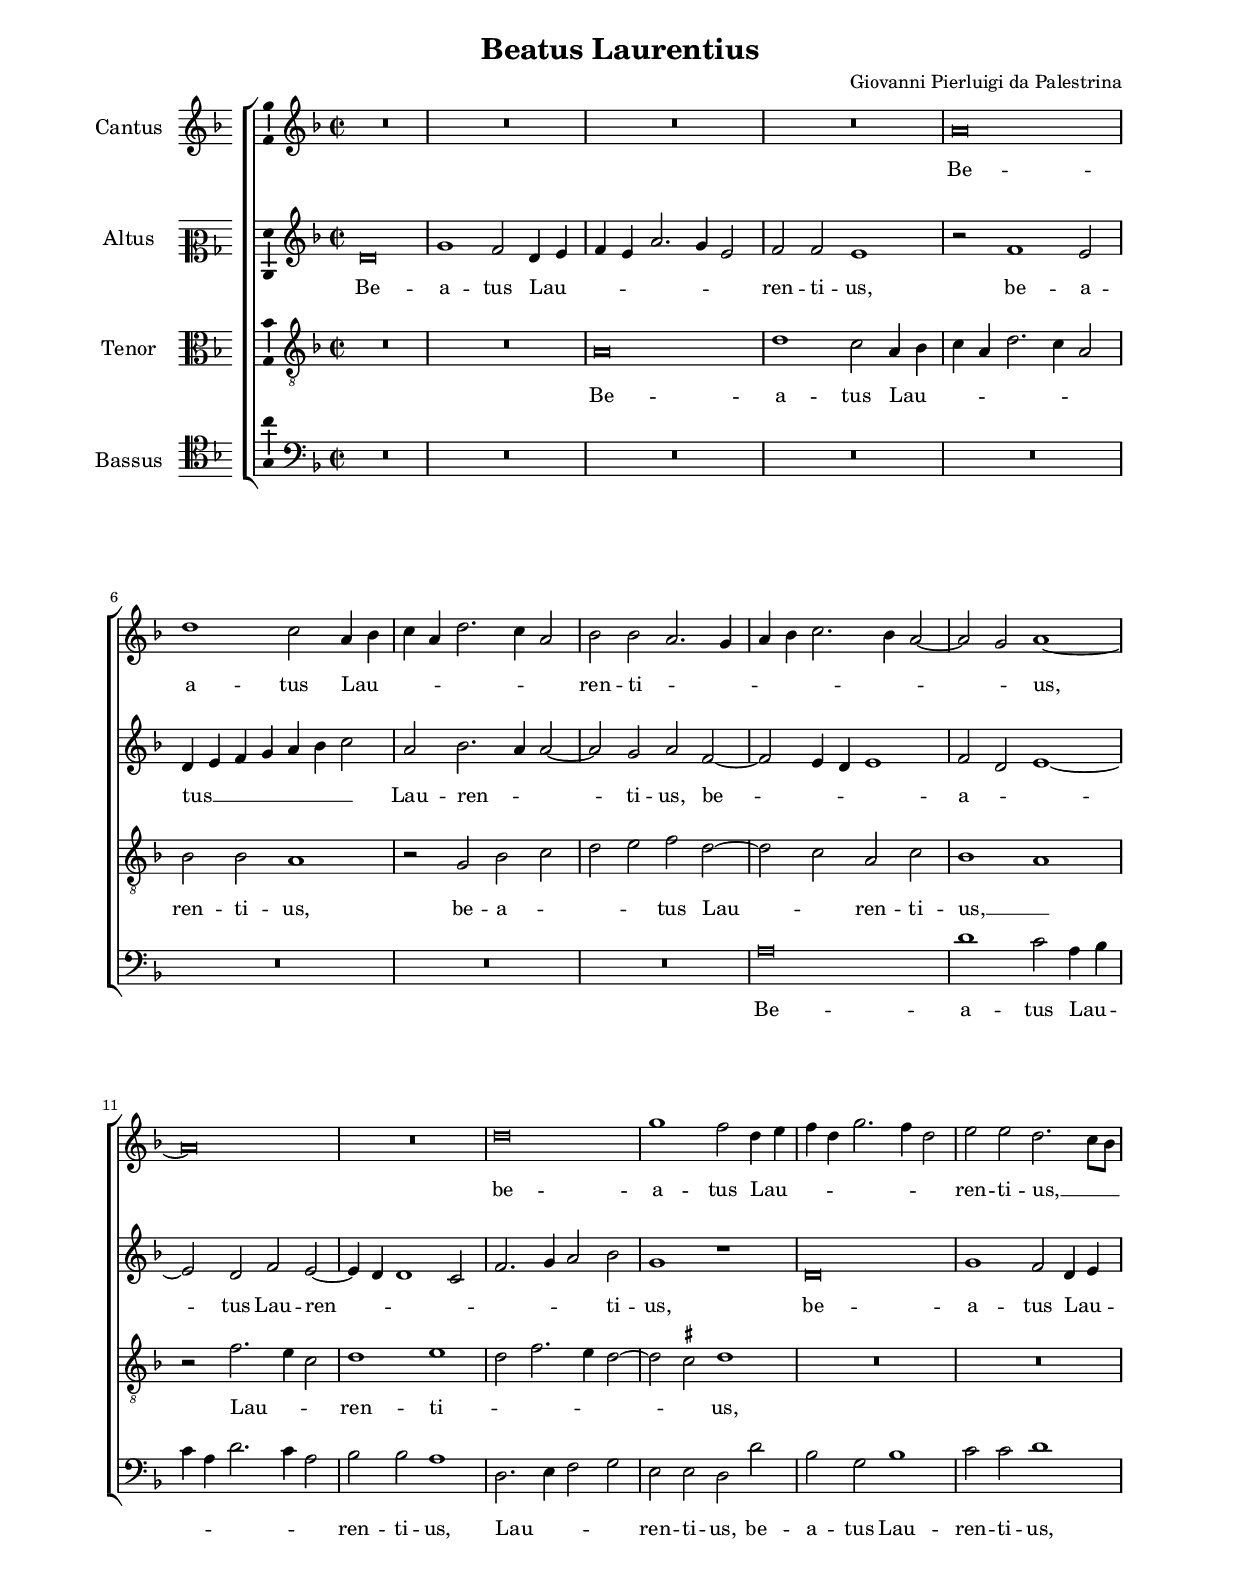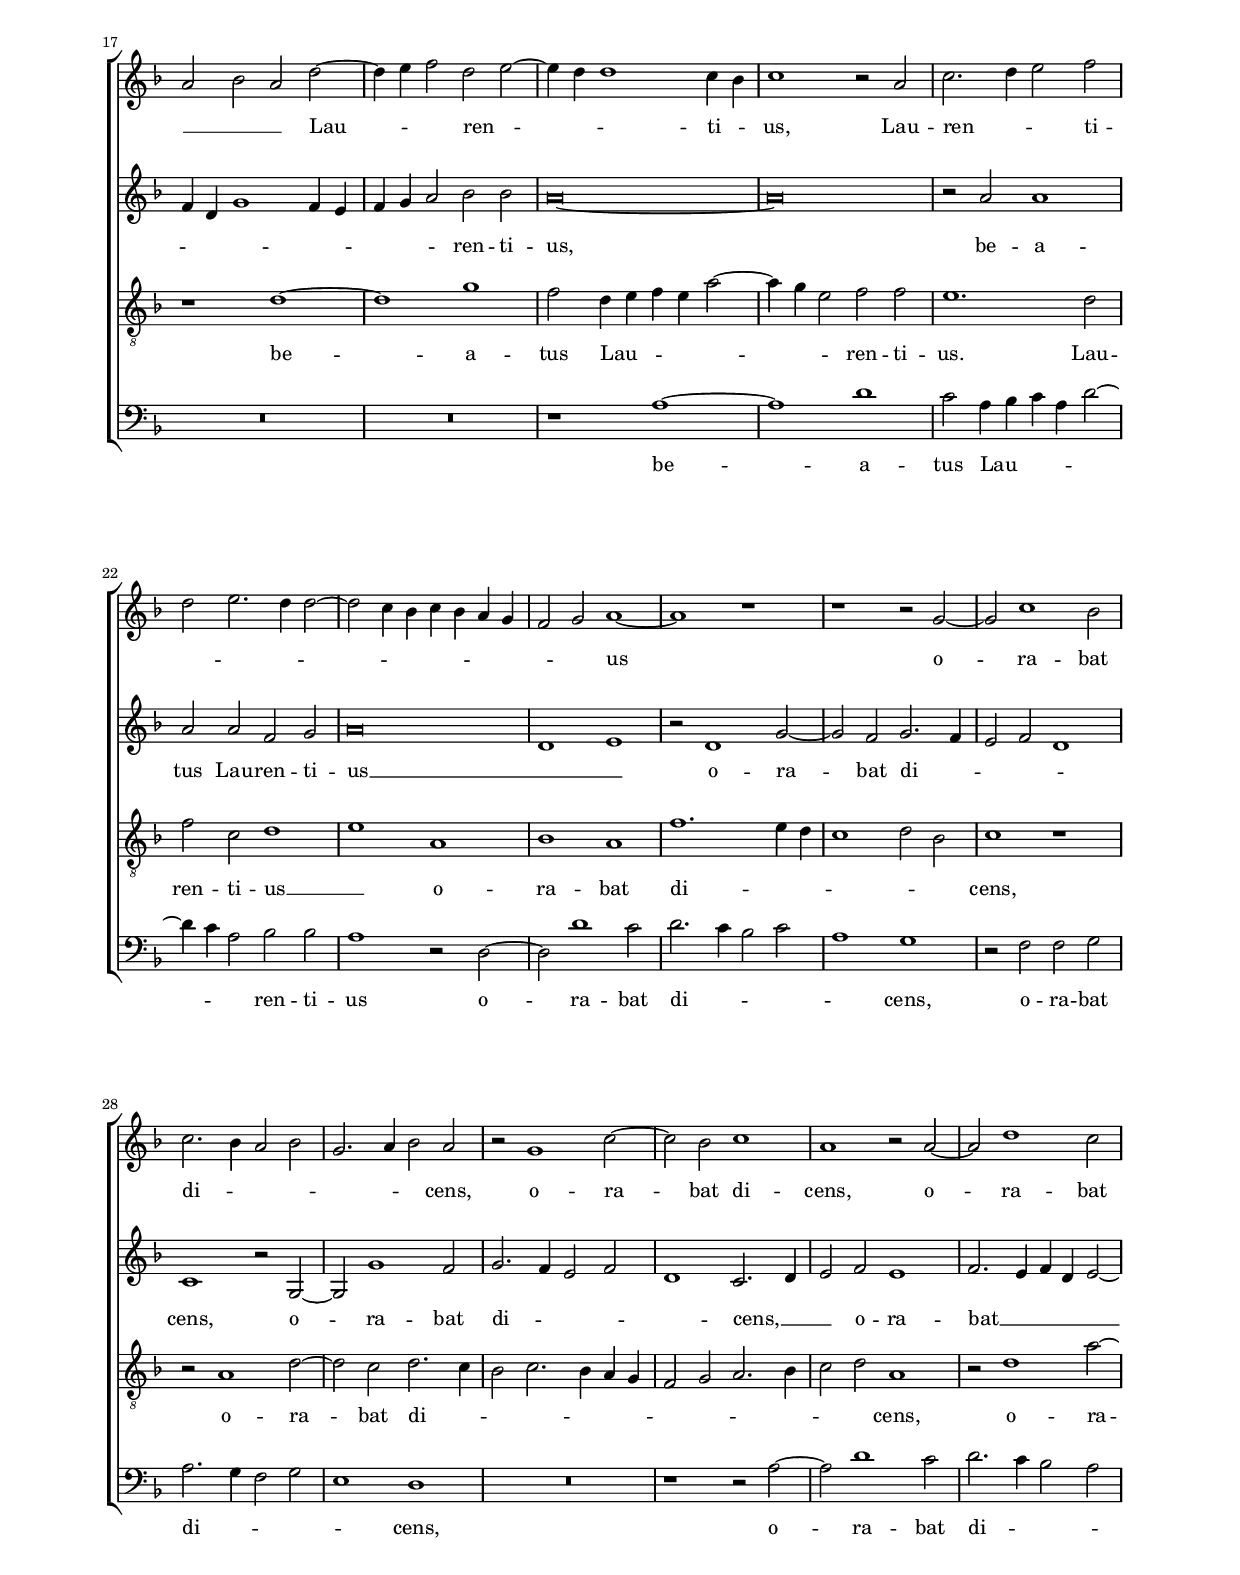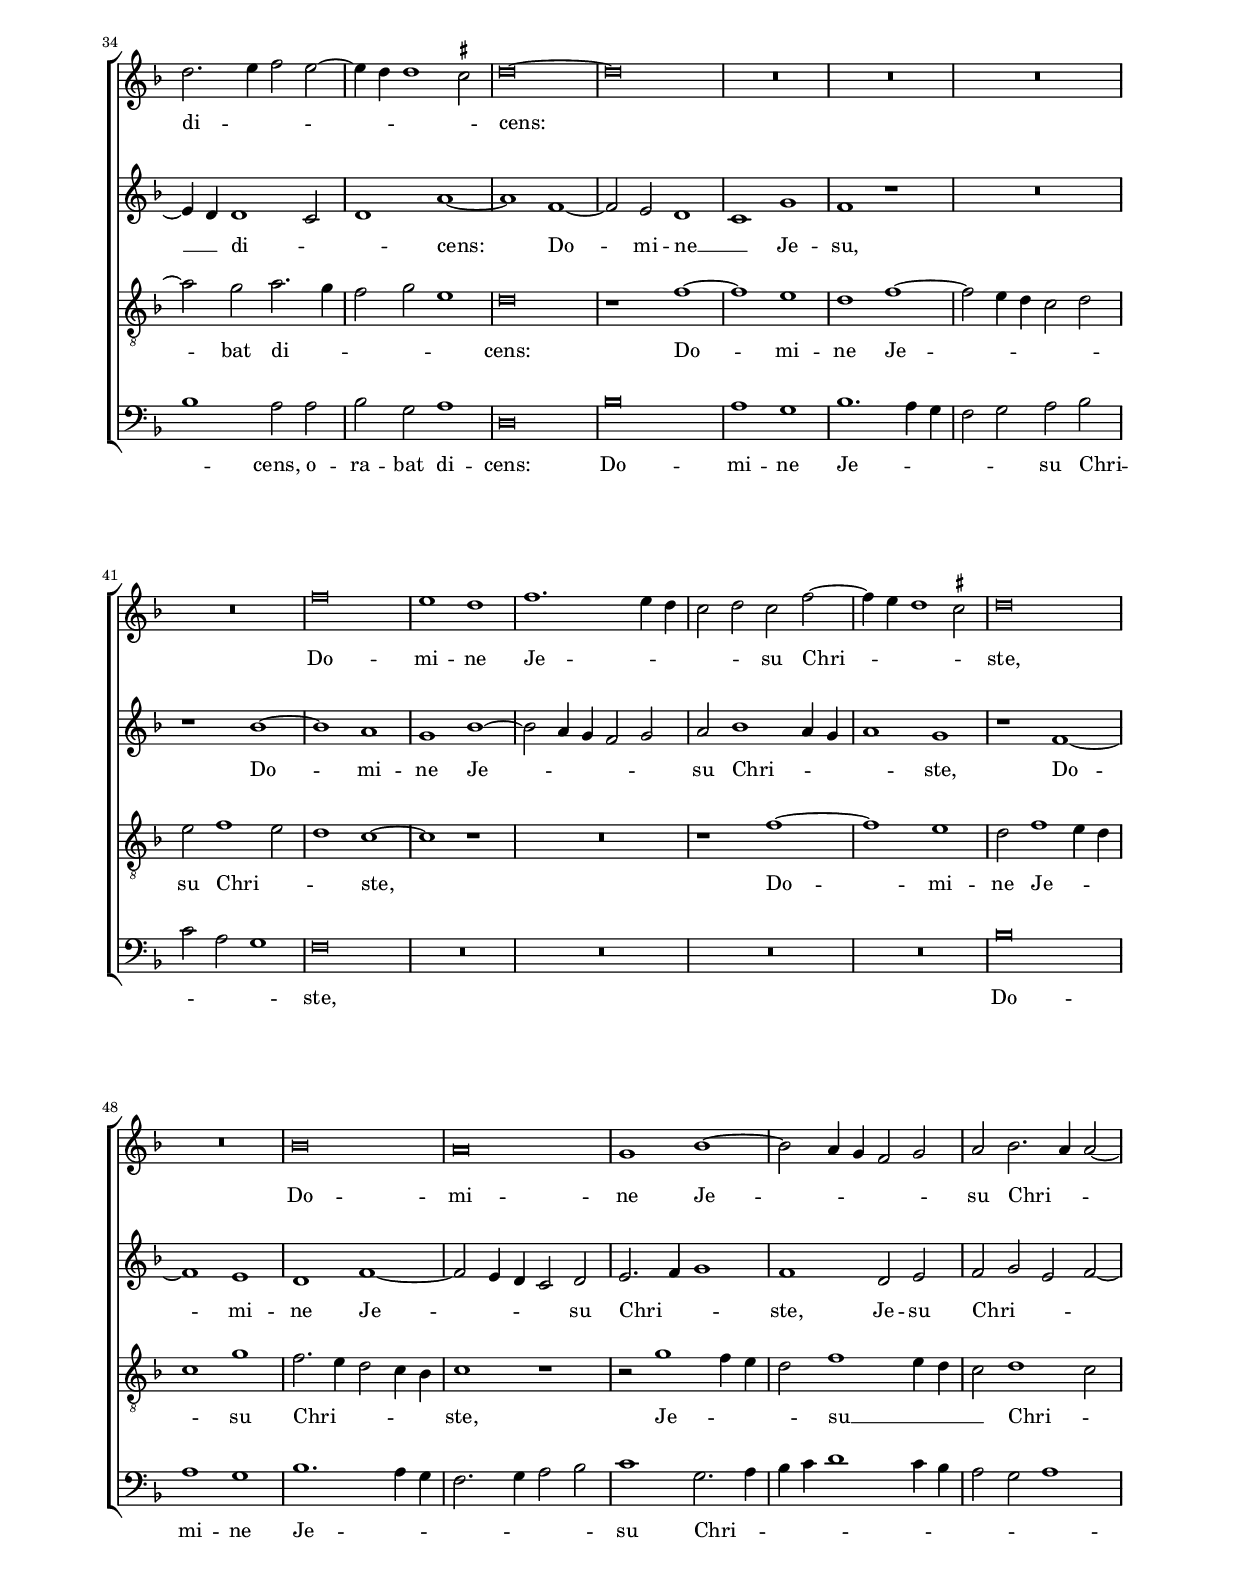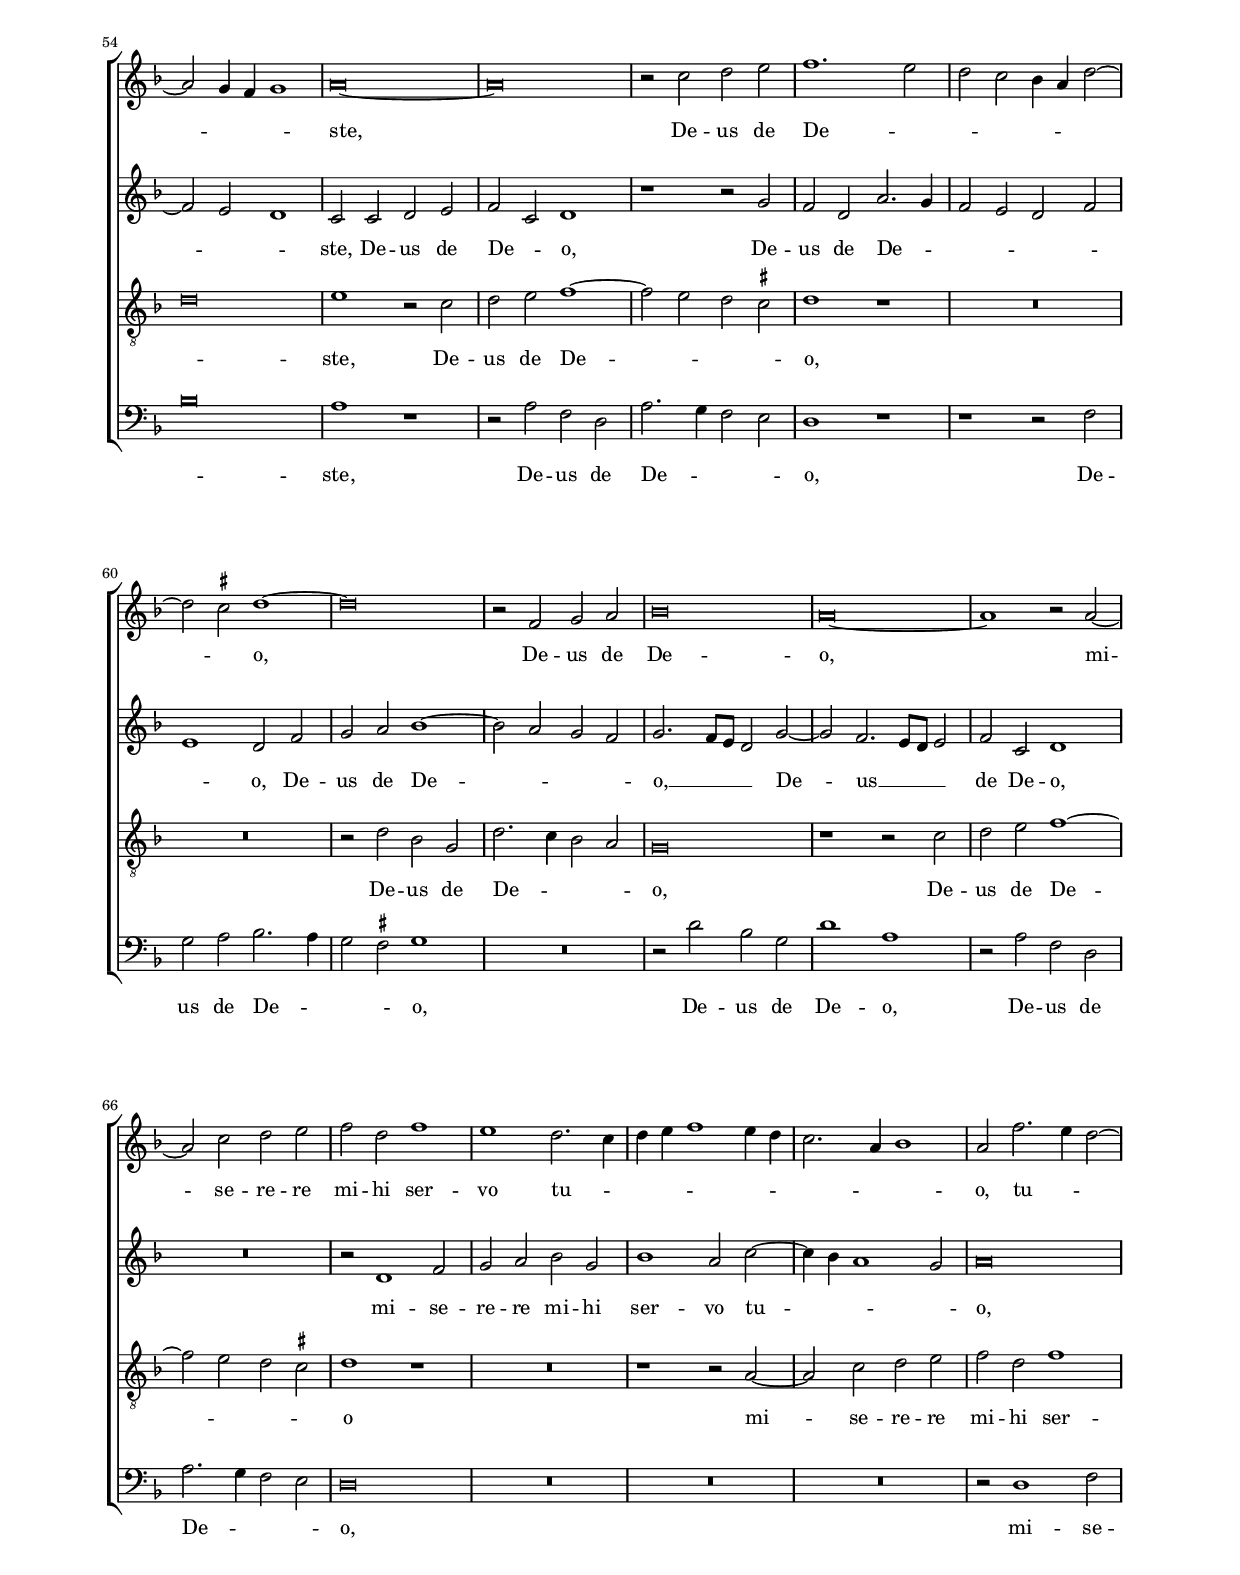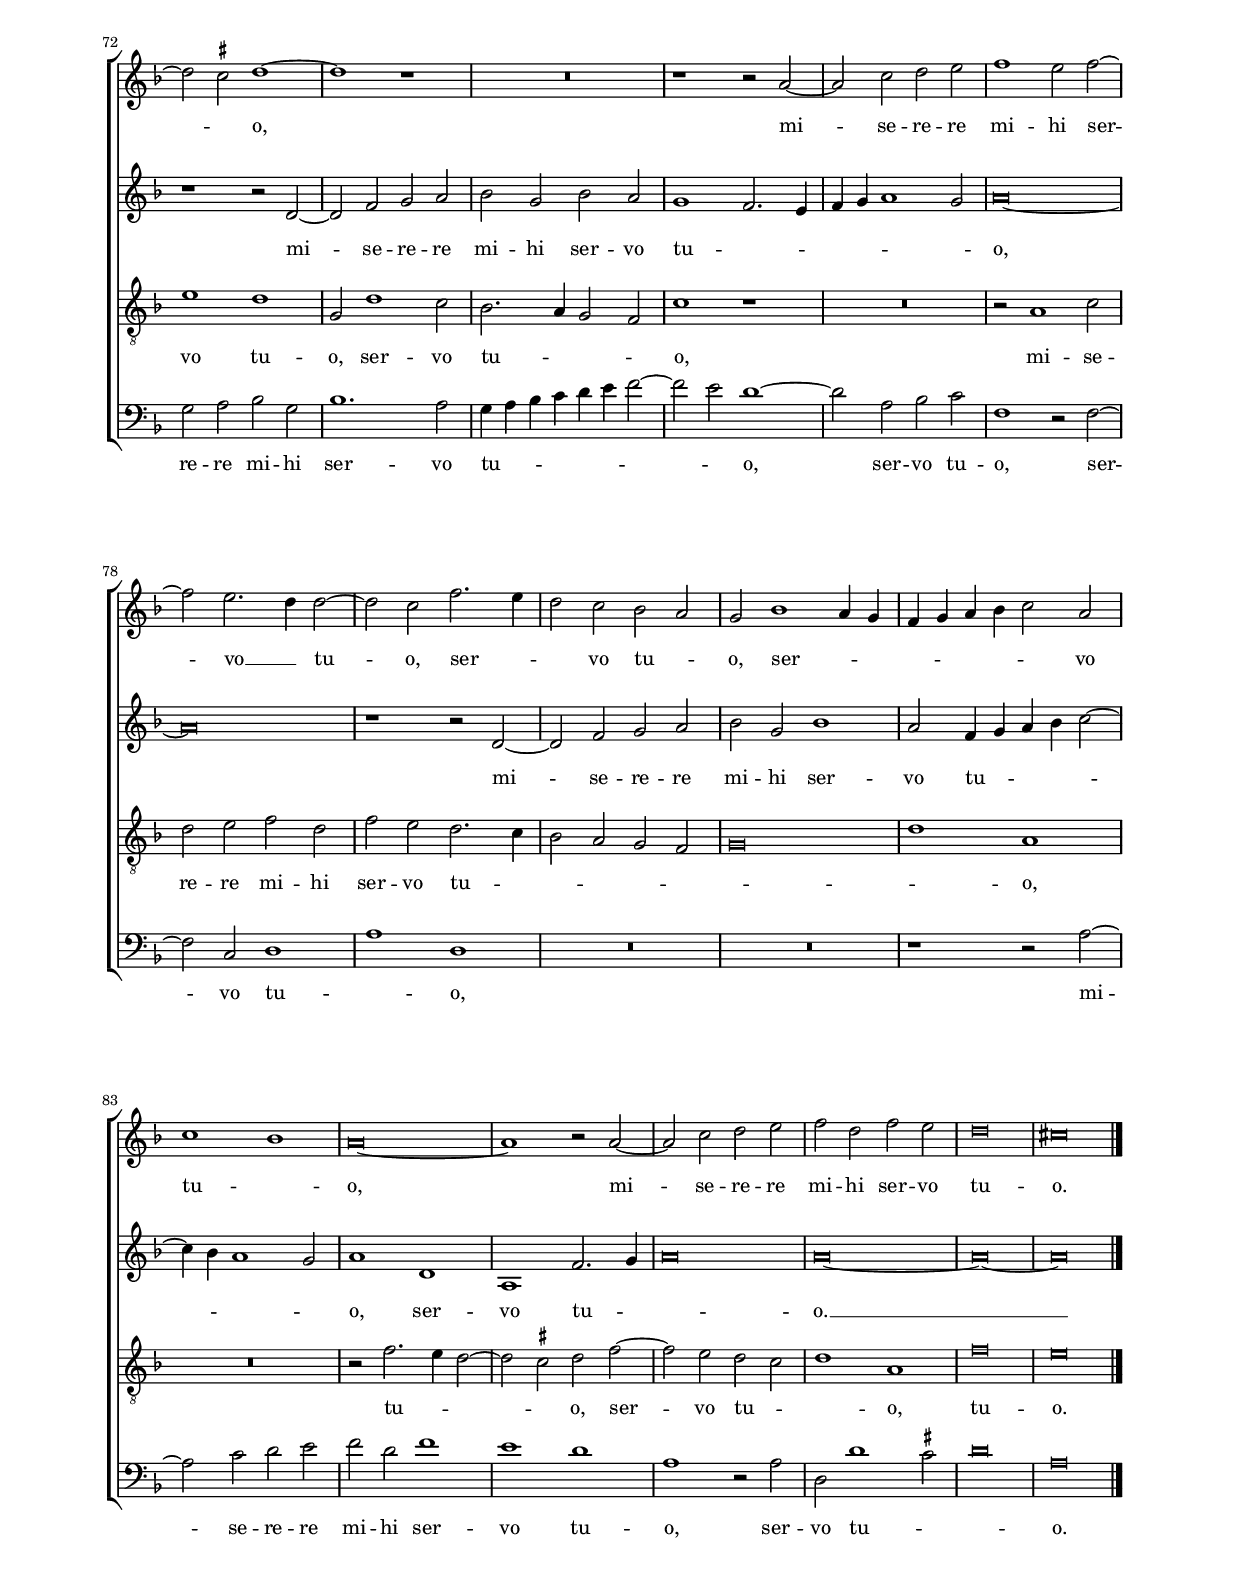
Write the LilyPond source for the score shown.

\header
{
  title="Beatus Laurentius"
  composer="Giovanni Pierluigi da Palestrina"
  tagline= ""
}

\version "2.24.2"
\include "deutsch.ly"
#(set-global-staff-size 16)
% #(set-default-paper-size "letter")
#(ly:set-option 'point-and-click #f)

	
global = {
	\key f \major
	\time 2/2 \set Score.measureLength = #(ly:make-moment 2/1)
	\skip 1*2*89 \bar "|."
	}

	ficta = { \once \set suggestAccidentals = ##t }
	
	forget = #(define-music-function (music) (ly:music?) #{
		\accidentalStyle forget
		$music
		\accidentalStyle default
		#})
	

\paper
	{
	top-margin = 2 \cm
	bottom-margin = 2 \cm
	left-margin = 2 \cm
	right-margin = 2 \cm
	ragged-bottom = ##f
	ragged-last-bottom = ##t
	print-page-number = ##f
	system-system-spacing = #'((basic-distance . 20) (minimum-distance . 14) (padding . 8) (strechability . 150))
%	systems-per-page = 3
%	min-systems-per-page = 3
	}


incipitcantus = \markup { \score {
	{
	\set Staff.instrumentName = \markup { \fontsize #1 "Cantus" }
	\key f \major
	\clef violin
	s4 \bar ""
	}
	\layout  {
	raggedright = ##t
	indent = 1.6 \cm
	line-width = 2.5\cm
	\context { \Staff \remove Time_signature_engraver }
	\override Staff.Clef.Y-extent = #'(0 . 0)
	}} \hspace #1 }
	
	 
incipitaltus = \markup { \score {
	{
	\set Staff.instrumentName = \markup { \fontsize #1 "Altus" }
	\key f \major
	\clef mezzosoprano
	s4 \bar ""
	}
	\layout  {
	raggedright = ##t
	indent = 1.6 \cm
	line-width = 2.5\cm
	\context { \Staff \remove Time_signature_engraver }
	\override Staff.Clef.Y-extent = #'(0 . 0)
	}} \hspace #1 }


incipittenor = \markup { \score {
	{
	\set Staff.instrumentName = \markup { \fontsize #1 "Tenor" }
	\key f \major
	\clef alto
	s4 \bar ""
	}
	\layout  {
	raggedright = ##t
	indent = 1.6 \cm
	line-width = 2.5\cm
	\context { \Staff \remove Time_signature_engraver }
	\override Staff.Clef.Y-extent = #'(0 . 0)
	}} \hspace #1 }


incipitbassus = \markup { \score {
	{
	\set Staff.instrumentName = \markup { \fontsize #1 "Bassus" }
	\key f \major
	\clef tenor
	s4 \bar ""
	}
	\layout  {
	raggedright = ##t
	indent = 1.6 \cm
	line-width = 2.5\cm
	\context { \Staff \remove Time_signature_engraver }
	\override Staff.Clef.Y-extent = #'(0 . 0)
	}} \hspace #1 }


cantus =  \relative c''
	{
	R\breve
	R\breve
	R\breve
	R\breve
%5
	a\breve |
	d1 c2 a4 b
	c4 a d2. c4 a2
	b2 b a2. g4
	a4 b c2. b4 a2~
%10
	a2 g a1~ |
	a\breve
	R\breve
	d\breve
	g1 f2 d4 e
%15
	f4 d g2. f4 d2 |
	e2 e d2. c8 b
	a2 b a d~
	d4 e f2 d e~
	e4 d d1 c4 b
%20
	c1 r2 a |
	c2. d4 e2 f
	d2 e2. d4 d2~
	d2 c4 b c b a g
	f2 g a1~
%25
	a1 r |
	r1 r2 g~
	g2 c1 b2
	c2. b4 a2 b
	g2. a4 b2 a
%30
	r2 g1 c2~ |
	c2 b c1
	a1 r2 a~
	a2 d1 c2
	d2. e4 f2 e~
%35
	e4 d d1 \ficta cis2 |
	d\breve~
	d\breve
	R\breve
	R\breve
%40
	R\breve |
	R\breve
	f\breve
	e1 d
	f1. e4 d
%45
	c2 d c f~ |
	f4 e d1 \ficta cis2
	d\breve
	R\breve
	b\breve
%50
	a\breve |
	g1 b~
	b2 a4 g f2 g
	a2 b2. a4 a2~
	a2 g4 f g1
%55
	a\breve~ |
	a\breve
	r2 c d e
	f1. e2
	d2 c b4 a d2~
%60
	d2 \ficta cis d1~ |
	d\breve
	r2 f, g a
	b\breve
	a\breve~
%65
	a1 r2 a~ |
	a2 c d e
	f2 d f1
	e1 d2. c4
	d4 e f1 e4 d
%70
	c2. a4 b1 |
	a2 f'2. e4 d2~
	d2 \ficta cis2 d1~
	d1 r
	R\breve
%75
	r1 r2 a~ |
	a2 c d e
	f1 e2 f~
	f2 e2. d4 d2~
	d2 c f2. e4
%80
	d2 c b a |
	g2 b1 a4 g
	f4 g a b c2 a
	c1 b
	a\breve~
%85
	a1 r2 a~ |
	a2 c d e
	f2 d f e
	d\breve
	cis\breve |
	}


altus =  \relative c'
	{
	d\breve
	g1 f2 d4 e
	f4 e a2. g4 e2
	f2 f e1
%5
	r2 f1 e2 |
	d4 e f g a b c2
	a2 b2. a4 a2~
	a2 g a f~
	f2 e4 d e1
%10
	f2 d e1~ |
	e2 d f e~
	e4 d d1 c2
	f2. g4 a2 b
	g1 r
%15
	d\breve |
	g1 f2 d4 e
	f4 d g1 f4 e
	f4 g a2 b b
	a\breve~
%20
	a\breve |
	r2 a a1
	a2 a f g
	a\breve
	d,1 e
%25
	r2 d1 g2~ |
	g2 f g2. f4
	e2 f d1
	c1 r2 g~
	g2 g'1 f2
%30
	g2. f4 e2 f |
	d1 c2. d4
	e2 f e1
	f2. e4 f d e2~
	e4 d d1 c2
%35
	d1 a'~ |
	a1 f~
	f2 e d1
	c1 g'
	f1 r
%40
	R\breve |
	r1 b~
	b1 a
	g1 b~
	b2 a4 g f2 g
%45
	a2 b1 a4 g |
	a1 g
	r1 f~
	f1 e
	d1 f~
%50
	f2 e4 d c2 d |
	e2. f4 g1
	f1 d2 e
	f2 g e f~
	f2 e d1
%55
	c2 c d e |
	f2 c d1
	r1 r2 g
	f2 d a'2. g4
	f2 e d f
%60
	e1 d2 f |
	g2 a b1~
	b2 a g f
	g2. f8 e d2 g~
	g2 f2. e8 d e2
%65
	f2 c d1 |
	R\breve
	r2 d1 f2
	g2 a b g
	b1 a2 c~
%70
	c4 b a1 g2 |
	a\breve
	r1 r2 d,~
	d2 f g a
	b2 g b a
%75
	g1 f2. e4 |
	f4 g a1 g2
	a\breve~
	a\breve
	r1 r2 d,~
%80
	d2 f g a |
	b2 g b1
	a2 f4 g a b c2~
	c4 b a1 g2
	a1 d,
%85
	a1 f'2. g4 |
	a\breve
	a\breve~
	a\breve~
	a\breve |
	}


tenor =  \relative c'
	{
	R\breve
	R\breve
	a\breve
	d1 c2 a4 b
%5
	c4 a d2. c4 a2 |
	b2 b a1
	r2 g b c
	d2 e f d~
	d2 c a c
%10
	b1 a |
	r2 f'2. e4 c2
	d1 e
	d2 f2. e4 d2~
	d2 \ficta cis d1
%15
	R\breve |
	R\breve
	r1 d~
	d1 g
	f2 d4 e f e a2~
%20
	a4 g e2 f f |
	e1. d2
	f2 c d1
	e1 a,
	b1 a
%25
	f'1. e4 d |
	c1 d2 b
	c1 r
	r2 a1 d2~
	d2 c d2. c4
%30
	b2 c2. b4 a g |
	f2 g a2. b4
	c2 d a1
	r2 d1 a'2~
	a2 g a2. g4
%35
	f2 g e1 |
	d\breve
	r1 f~
	f1 e
	d1 f~
%40
	f2 e4 d c2 d |
	e2 f1 e2
	d1 c~
	c1 r
	R\breve
%45
	r1 f~ |
	f1 e
	d2 f1 e4 d
	c1 g'
	f2. e4 d2 c4 b
%50
	c1 r |
	r2 g'1 f4 e
	d2 f1 e4 d
	c2 d1 c2
	d\breve
%55
	e1 r2 c |
	d2 e f1~
	f2 e d \ficta cis
	d1 r
	R\breve
%60
	R\breve |
	r2 d b g
	d'2. c4 b2 a
	g\breve
	r1 r2 c
%65
	d2 e f1~ |
	f2 e d \ficta cis
	d1 r
	R\breve
	r1 r2 a~
%70
	a2 c d e |
	f2 d f1
	e1 d
	g,2 d'1 c2
	b2. a4 g2 f
%75
	c'1 r |
	R\breve
	r2 a1 c2
	d2 e f d
	f2 e d2. c4
%80
	b2 a g f |
	g\breve
	d'1 a
	R\breve
	r2 f'2. e4 d2~
%85
	d2 \ficta cis d f~ |
	f2 e d c
	d1 a
	f'\breve
	e\breve |
	}


bassus  =  \relative c
	{
	R\breve
	R\breve
	R\breve
	R\breve
%5
	R\breve |
	R\breve
	R\breve
	R\breve
	a'\breve
%10
	d1 c2 a4 b |
	c4 a d2. c4 a2
	b2 b a1
	d,2. e4 f2 g
	e2 e d d'
%15
	b2 g b1 |
	c2 c d1
	R\breve
	R\breve
	r1 a~
%20
	a1 d |
	c2 a4 b c a d2~
	d4 c a2 b b
	a1 r2 d,~
	d2 d'1 c2
%25
	d2. c4 b2 c |
	a1 g
	r2 f f g
	a2. g4 f2 g
	e1 d
%30
	R\breve |
	r1 r2 a'~
	a2 d1 c2
	d2. c4 b2 a
	b1 a2 a
%35
	b2 g a1 |
	d,\breve
	b'\breve
	a1 g
	b1. a4 g
%40
	f2 g a b |
	c2 a g1
	f\breve
	R\breve
	R\breve
%45
	R\breve |
	R\breve
	b\breve
	a1 g
	b1. a4 g
%50
	f2. g4 a2 b |
	c1 g2. a4
	b4 c d1 c4 b
	a2 g a1
	b\breve
%55
	a1 r1 |
	r2 a2 f d
	a'2. g4 f2 e
	d1 r
	r1 r2 f
%60
	g2 a b2. a4 |
	g2 \ficta fis g1
	R\breve
	r2 d' b g
	d'1 a
%65
	r2 a f d |
	a'2. g4 f2 e
	d\breve
	R\breve
	R\breve
%70
	R\breve |
	r2 d1 f2
	g2 a b g
	b1. a2
	g4 a b c d e f2~
%75
	f2 e d1~ |
	d2 a b c
	f,1 r2 f~
	f2 c d1
	a'1 d,
%80
	R\breve |
	R\breve
	r1 r2 a'~
	a2 c d e
	f2 d f1
%85
	e1 d |
	a1 r2 a
	d,2 d'1 \ficta cis2
	d\breve
	a\breve |
	}

lyricscantus = \lyricmode {
	Be -- a -- tus Lau -- _ _ _ _ _ _ ren -- ti -- _ _ _ _ _ _ _ _ us,
	be -- a -- tus Lau -- _ _ _ _ _ _ ren -- ti -- us, __ _ _ _ _ _
	Lau -- _ _ ren -- _ _ _ ti -- _ us,
	Lau -- ren -- _ _ ti -- _ _ _ _ _ _ _ _ _ _ _ _ us
	o -- ra -- bat di -- _ _ _ _ _ _ cens,
	o -- ra -- bat di -- cens,
	o -- ra -- bat di -- _ _ _ _ _ _ cens:
	Do -- mi -- ne Je -- _ _ _ _ su Chri -- _ _ _ ste,
	Do -- mi -- ne Je -- _ _ _ _ su Chri -- _ _ _ _ _ ste,
	De -- us de De -- _ _ _ _ _ _ _ o,
	De -- us de De -- o,
	mi -- se -- re -- re mi -- hi ser -- vo tu -- _ _ _ _ _ _ _ _ _ o,
	tu -- _ _ _ o,
	mi -- se -- re -- re mi -- hi ser -- vo __ _ tu -- o,
	ser -- _ _ vo tu -- _ o,
	ser -- _ _ _ _ _ _ _ vo tu -- _ o,
	mi -- se -- re -- re mi -- hi ser -- vo tu -- o.
	}


lyricsaltus = \lyricmode {
	Be -- a -- tus Lau -- _ _ _ _ _ _ ren -- ti -- us,
	be -- a -- tus __ _ _ _ _ _ _ Lau -- ren -- _ _ ti -- us,
	be -- _ _ _ a -- _ _ tus Lau -- ren -- _ _ _ _ _ _ ti -- us,
	be -- a -- tus Lau -- _ _ _ _ _ _ _ _ _ ren -- ti -- us,
	be -- a -- tus Lau -- ren -- ti -- us __ _ _
	o -- ra -- bat di -- _ _ _ _ cens,
	o -- ra -- bat di -- _ _ _ _ cens, __ _ _ 
	o -- ra -- bat __ _ _ _ _ _ di -- _ _ cens:
	Do -- mi -- ne __ _ Je -- su,
	Do -- mi -- ne Je -- _ _ _ _ su Chri -- _ _ _ ste,
	Do -- mi -- ne Je -- _ _ _ su Chri -- _ _ ste,
	Je -- su Chri -- _ _ _ _ _ ste,
	De -- us de De -- _ o,
	De -- us de De -- _ _ _ _ _ _ o,
	De -- us de De -- _ _ _ o, __ _ _ _
	De -- us __ _ _ _ de De -- o,
	mi -- se -- re -- re mi -- hi ser -- vo tu -- _ _ _ o,
	mi -- se -- re -- re mi -- hi ser -- vo tu -- _ _ _ _ _ _ o,
	mi -- se -- re -- re mi -- hi ser -- vo tu -- _ _ _ _ _ _ _ o,
	ser -- vo tu -- _ _ o. __
	}


lyricstenor = \lyricmode {
	Be -- a -- tus Lau -- _ _ _ _ _ _ ren -- ti -- us,
	be -- a -- _ _ _ tus Lau -- _ ren -- ti -- us, __ _
	Lau -- _ _ ren -- ti -- _ _ _ _ _ us,
	be -- a -- tus Lau -- _ _ _ _ _ _ ren -- ti -- us.
	Lau -- ren -- ti -- us __ _
	o -- ra -- bat di -- _ _ _ _ _ cens,
	o -- ra -- bat di -- _ _ _ _ _ _ _ _ _ _ _ _ cens,
	o -- ra -- bat di -- _ _ _ _ cens:
	Do -- mi -- ne Je -- _ _ _ _ su Chri -- _ _ ste,
	Do -- mi -- ne Je -- _ _ _ su Chri -- _ _ _ _ ste,
	Je -- _ _ _ su __ _ _ _ Chri -- _ _ ste,
	De -- us de De -- _ _ _ o,
	De -- us de De -- _ _ _ o,
	De -- us de De -- _ _ _ o
	mi -- se -- re -- re mi -- hi ser -- vo tu -- o,
	ser -- vo tu -- _ _ _ o,
	mi -- se -- re -- re mi -- hi ser -- vo tu -- _ _ _ _ _ _ _ o,
	tu -- _ _ _ o,
	ser -- vo tu -- _ _ o,
	tu -- o.
	}


lyricsbassus = \lyricmode {
	Be -- a -- tus Lau -- _ _ _ _ _ _ ren -- ti -- us,
	Lau -- _ _ _ ren -- ti -- us,
	be -- a -- tus Lau -- ren -- ti -- us,
	be -- a -- tus Lau -- _ _ _ _ _ _ ren -- ti -- us
	o -- ra -- bat di -- _ _ _ _ cens,
	o -- ra -- bat di -- _ _ _ _ cens,
	o -- ra -- bat di -- _ _ _ _ cens,
	o -- ra -- bat di -- cens:
	Do -- mi -- ne Je -- _ _ _ _ su Chri -- _ _ _ ste,
	Do -- mi -- ne Je -- _ _ _ _ _ _ su Chri -- _ _ _ _ _ _ _ _ _ _ ste,
	De -- us de De -- _ _ _ o,
	De -- us de De -- _ _ _ o,
	De -- us de De -- o,
	De -- us de De -- _ _ _ o,
	mi -- se -- re -- re mi -- hi ser -- vo tu -- _ _ _ _ _ _ _ o,
	ser -- vo tu -- o,
	ser -- vo tu -- _ o,
	mi -- se -- re -- re mi -- hi ser -- vo tu -- o,
	ser -- vo tu -- _ _ o.
	}


\score
{  
	% \transpose {
	\new ChoirStaff \with { \override StaffGrouper.staff-staff-spacing.basic-distance = #13 }
	<<

	\new Staff << \global
	\new Voice="v1" {
		\set Staff.instrumentName=\incipitcantus
	%	  \set Staff.instrumentName="S"
		\set Staff.midiInstrument = "reed organ"
		\clef violin
		\cantus }
	\new Lyrics \lyricsto "v1" {\lyricscantus }
	>>


	\new Staff << \global
	\new Voice="v2" {
		\set Staff.instrumentName=\incipitaltus
	%	  \set Staff.instrumentName="A"
		\set Staff.midiInstrument = "reed organ"
		\clef violin 
		\altus}
	\new Lyrics \lyricsto "v2" {\lyricsaltus }
	>>


	\new Staff << \global
	\new Voice="v3" {
		\set Staff.instrumentName=\incipittenor
	%	  \set Staff.instrumentName="T"
		\set Staff.midiInstrument = "reed organ"
		\clef "G_8"
		\tenor }
	\new Lyrics \lyricsto "v3" {\lyricstenor }
	>>


	\new Staff << \global
	\new Voice="v4" {
		\set Staff.instrumentName=\incipitbassus
	%	  \set Staff.instrumentName="B"
		\set Staff.midiInstrument = "reed organ"
		\clef "bass" 
		\bassus }
	\new Lyrics \lyricsto "v4" {\lyricsbassus}
	>>

	>>
	% } % transpose

	\layout
	{
	indent = 2.3 \cm
	\context { \Lyrics \override VerticalAxisGroup.nonstaff-relatedstaff-spacing.padding = #2 }
%	\context { \Lyrics \override LyricText.font-size = #1 }
	\context { \Staff \override TimeSignature.break-visibility = #end-of-line-invisible }
	\context { \Staff \consists Ambitus_engraver }
	\context { \Score \override BarNumber.padding = #2 }
	\context { \Voice \override NoteHead.style = #'baroque }
	}

\midi
	{
	\tempo 2 = 90
	}
	
}


% EOF
